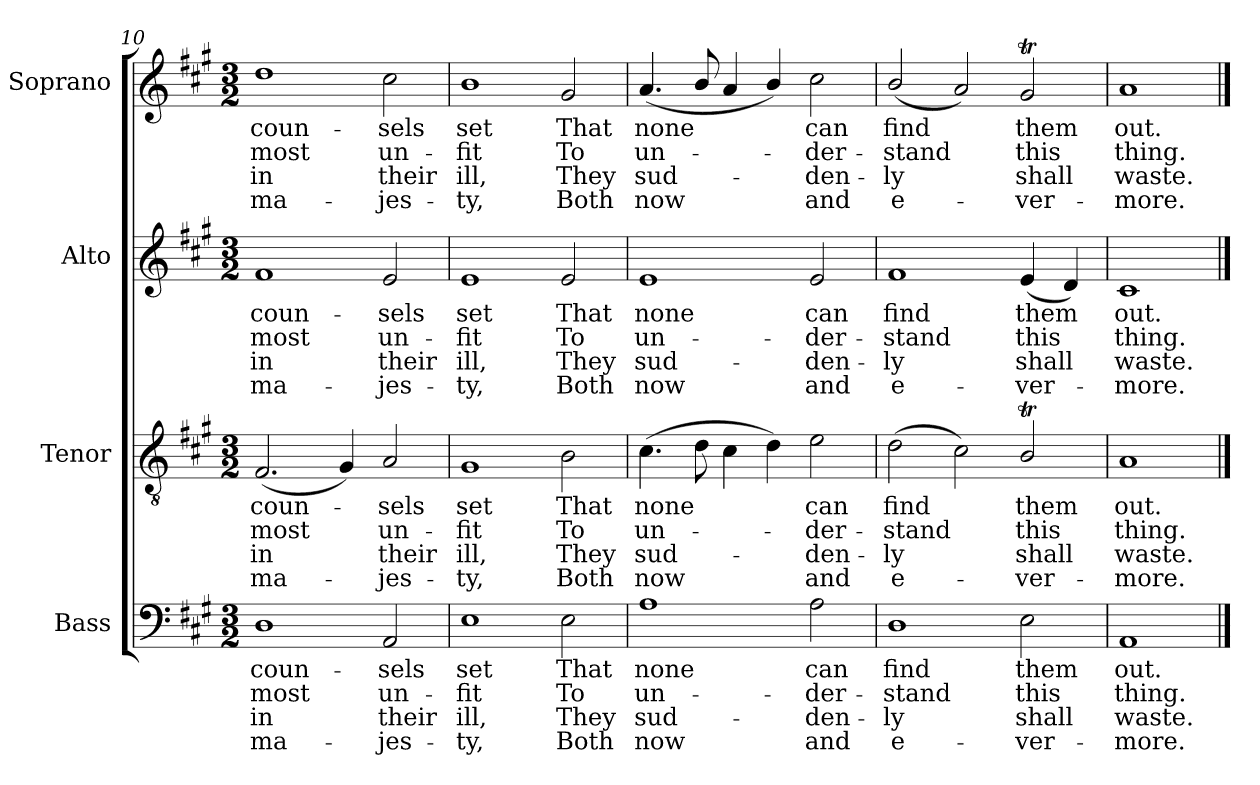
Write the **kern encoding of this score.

**kern	**text	**text	**text	**text	**kern	**text	**text	**text	**text	**kern	**text	**text	**text	**text	**kern	**text	**text	**text	**text
*part4	*part4	*part4	*part4	*part4	*part3	*part3	*part3	*part3	*part3	*part2	*part2	*part2	*part2	*part2	*part1	*part1	*part1	*part1	*part1
*staff4	*staff4	*staff4	*staff4	*staff4	*staff3	*staff3	*staff3	*staff3	*staff3	*staff2	*staff2	*staff2	*staff2	*staff2	*staff1	*staff1	*staff1	*staff1	*staff1
*I"Bass	*	*	*	*	*I"Tenor	*	*	*	*	*I"Alto	*	*	*	*	*I"Soprano	*	*	*	*
*I'B.	*	*	*	*	*I'T.	*	*	*	*	*I'A.	*	*	*	*	*I'S.	*	*	*	*
*clefF4	*	*	*	*	*clefGv2	*	*	*	*	*clefG2	*	*	*	*	*clefG2	*	*	*	*
*	*	*	*	*	*ITrd7c12	*	*	*	*	*	*	*	*	*	*	*	*	*	*
*k[f#c#g#]	*	*	*	*	*k[f#c#g#]	*	*	*	*	*k[f#c#g#]	*	*	*	*	*k[f#c#g#]	*	*	*	*
*A:	*	*	*	*	*A:	*	*	*	*	*A:	*	*	*	*	*A:	*	*	*	*
*M3/2	*	*	*	*	*M3/2	*	*	*	*	*M3/2	*	*	*	*	*M3/2	*	*	*	*
=10	=10	=10	=10	=10	=10	=10	=10	=10	=10	=10	=10	=10	=10	=10	=10	=10	=10	=10	=10
!	!LO:LY:b:color=#000000	!LO:LY:b:color=#000000	!LO:LY:b:color=#000000	!LO:LY:b:color=#000000	!	!	!	!	!	!	!	!	!	!	!	!	!	!	!
!	!	!	!	!	!	!LO:LY:b:color=#000000	!LO:LY:b:color=#000000	!LO:LY:b:color=#000000	!LO:LY:b:color=#000000	!	!	!	!	!	!	!	!	!	!
!	!	!	!	!	!	!	!	!	!	!	!LO:LY:b:color=#000000	!LO:LY:b:color=#000000	!LO:LY:b:color=#000000	!LO:LY:b:color=#000000	!	!	!	!	!
!	!	!	!	!	!	!	!	!	!	!	!	!	!	!	!	!LO:LY:b:color=#000000	!LO:LY:b:color=#000000	!LO:LY:b:color=#000000	!LO:LY:b:color=#000000
1Di	coun-	most	in	ma-	(2.FF#i/	coun-	most	in	ma-	1f#i	coun-	most	in	ma-	1ddi	coun-	most	in	ma-
.	.	.	.	.	4GG#i/)	.	.	.	.	.	.	.	.	.	.	.	.	.	.
!	!LO:LY:b:color=#000000	!LO:LY:b:color=#000000	!LO:LY:b:color=#000000	!LO:LY:b:color=#000000	!	!	!	!	!	!	!	!	!	!	!	!	!	!	!
!	!	!	!	!	!	!LO:LY:b:color=#000000	!LO:LY:b:color=#000000	!LO:LY:b:color=#000000	!LO:LY:b:color=#000000	!	!	!	!	!	!	!	!	!	!
!	!	!	!	!	!	!	!	!	!	!	!LO:LY:b:color=#000000	!LO:LY:b:color=#000000	!LO:LY:b:color=#000000	!LO:LY:b:color=#000000	!	!	!	!	!
!	!	!	!	!	!	!	!	!	!	!	!	!	!	!	!	!LO:LY:b:color=#000000	!LO:LY:b:color=#000000	!LO:LY:b:color=#000000	!LO:LY:b:color=#000000
2AAi/	-sels	un-	-their	jes-	2AAi/	-sels	un-	-their	jes-	2ei/	-sels	un-	-their	jes-	2cc#i\	-sels	un-	-their	jes-
=11	=11	=11	=11	=11	=11	=11	=11	=11	=11	=11	=11	=11	=11	=11	=11	=11	=11	=11	=11
!	!LO:LY:b:color=#000000	!LO:LY:b:color=#000000	!LO:LY:b:color=#000000	!LO:LY:b:color=#000000	!	!	!	!	!	!	!	!	!	!	!	!	!	!	!
!	!	!	!	!	!	!LO:LY:b:color=#000000	!LO:LY:b:color=#000000	!LO:LY:b:color=#000000	!LO:LY:b:color=#000000	!	!	!	!	!	!	!	!	!	!
!	!	!	!	!	!	!	!	!	!	!	!LO:LY:b:color=#000000	!LO:LY:b:color=#000000	!LO:LY:b:color=#000000	!LO:LY:b:color=#000000	!	!	!	!	!
!	!	!	!	!	!	!	!	!	!	!	!	!	!	!	!	!LO:LY:b:color=#000000	!LO:LY:b:color=#000000	!LO:LY:b:color=#000000	!LO:LY:b:color=#000000
1Ei	set	-fit	-ill,	ty,	1GG#i	set	-fit	-ill,	ty,	1ei	set	-fit	-ill,	ty,	1bi	set	-fit	-ill,	ty,
!	!LO:LY:b:color=#000000	!LO:LY:b:color=#000000	!LO:LY:b:color=#000000	!LO:LY:b:color=#000000	!	!	!	!	!	!	!	!	!	!	!	!	!	!	!
!	!	!	!	!	!	!LO:LY:b:color=#000000	!LO:LY:b:color=#000000	!LO:LY:b:color=#000000	!LO:LY:b:color=#000000	!	!	!	!	!	!	!	!	!	!
!	!	!	!	!	!	!	!	!	!	!	!LO:LY:b:color=#000000	!LO:LY:b:color=#000000	!LO:LY:b:color=#000000	!LO:LY:b:color=#000000	!	!	!	!	!
!	!	!	!	!	!	!	!	!	!	!	!	!	!	!	!	!LO:LY:b:color=#000000	!LO:LY:b:color=#000000	!LO:LY:b:color=#000000	!LO:LY:b:color=#000000
2Ei\	That	To	They	Both	2BBi\	That	To	They	Both	2ei/	That	To	They	Both	2g#i/	That	To	They	Both
=12	=12	=12	=12	=12	=12	=12	=12	=12	=12	=12	=12	=12	=12	=12	=12	=12	=12	=12	=12
!	!LO:LY:b:color=#000000	!LO:LY:b:color=#000000	!LO:LY:b:color=#000000	!LO:LY:b:color=#000000	!	!	!	!	!	!	!	!	!	!	!	!	!	!	!
!	!	!	!	!	!	!LO:LY:b:color=#000000	!LO:LY:b:color=#000000	!LO:LY:b:color=#000000	!LO:LY:b:color=#000000	!	!	!	!	!	!	!	!	!	!
!	!	!	!	!	!	!	!	!	!	!	!LO:LY:b:color=#000000	!LO:LY:b:color=#000000	!LO:LY:b:color=#000000	!LO:LY:b:color=#000000	!	!	!	!	!
!	!	!	!	!	!	!	!	!	!	!	!	!	!	!	!	!LO:LY:b:color=#000000	!LO:LY:b:color=#000000	!LO:LY:b:color=#000000	!LO:LY:b:color=#000000
1Ai	none	un-	sud-	-now	(4.C#i\	none	un-	sud-	-now	1ei	none	un-	sud-	-now	(4.ai/	none	un-	sud-	-now
.	.	.	.	.	8Di\	.	.	.	.	.	.	.	.	.	8bi/	.	.	.	.
.	.	.	.	.	4C#i\	.	.	.	.	.	.	.	.	.	4ai/	.	.	.	.
.	.	.	.	.	4Di\)	.	.	.	.	.	.	.	.	.	4bi/)	.	.	.	.
!	!LO:LY:b:color=#000000	!LO:LY:b:color=#000000	!LO:LY:b:color=#000000	!LO:LY:b:color=#000000	!	!	!	!	!	!	!	!	!	!	!	!	!	!	!
!	!	!	!	!	!	!LO:LY:b:color=#000000	!LO:LY:b:color=#000000	!LO:LY:b:color=#000000	!LO:LY:b:color=#000000	!	!	!	!	!	!	!	!	!	!
!	!	!	!	!	!	!	!	!	!	!	!LO:LY:b:color=#000000	!LO:LY:b:color=#000000	!LO:LY:b:color=#000000	!LO:LY:b:color=#000000	!	!	!	!	!
!	!	!	!	!	!	!	!	!	!	!	!	!	!	!	!	!LO:LY:b:color=#000000	!LO:LY:b:color=#000000	!LO:LY:b:color=#000000	!LO:LY:b:color=#000000
2Ai\	can	-der-	den-	-and	2Ei\	can	-der-	den-	-and	2ei/	can	-der-	den-	-and	2cc#i\	can	-der-	den-	-and
=13	=13	=13	=13	=13	=13	=13	=13	=13	=13	=13	=13	=13	=13	=13	=13	=13	=13	=13	=13
!	!LO:LY:b:color=#000000	!LO:LY:b:color=#000000	!LO:LY:b:color=#000000	!LO:LY:b:color=#000000	!	!	!	!	!	!	!	!	!	!	!	!	!	!	!
!	!	!	!	!	!	!LO:LY:b:color=#000000	!LO:LY:b:color=#000000	!LO:LY:b:color=#000000	!LO:LY:b:color=#000000	!	!	!	!	!	!	!	!	!	!
!	!	!	!	!	!	!	!	!	!	!	!LO:LY:b:color=#000000	!LO:LY:b:color=#000000	!LO:LY:b:color=#000000	!LO:LY:b:color=#000000	!	!	!	!	!
!	!	!	!	!	!	!	!	!	!	!	!	!	!	!	!	!LO:LY:b:color=#000000	!LO:LY:b:color=#000000	!LO:LY:b:color=#000000	!LO:LY:b:color=#000000
1Di	find	-stand	ly	e-	(2Di\	find	-stand	ly	e-	1f#i	find	-stand	ly	e-	(2bi/	find	-stand	ly	e-
.	.	.	.	.	2C#i\)	.	.	.	.	.	.	.	.	.	2ai/)	.	.	.	.
!	!LO:LY:b:color=#000000	!LO:LY:b:color=#000000	!LO:LY:b:color=#000000	!LO:LY:b:color=#000000	!	!	!	!	!	!	!	!	!	!	!	!	!	!	!
!	!	!	!	!	!	!LO:LY:b:color=#000000	!LO:LY:b:color=#000000	!LO:LY:b:color=#000000	!LO:LY:b:color=#000000	!	!	!	!	!	!	!	!	!	!
!	!	!	!	!	!	!	!	!	!	!	!LO:LY:b:color=#000000	!LO:LY:b:color=#000000	!LO:LY:b:color=#000000	!LO:LY:b:color=#000000	!	!	!	!	!
!	!	!	!	!	!	!	!	!	!	!	!	!	!	!	!	!LO:LY:b:color=#000000	!LO:LY:b:color=#000000	!LO:LY:b:color=#000000	!LO:LY:b:color=#000000
2Ei\	them	this	-shall	ver-	2BBTi/	them	this	-shall	ver-	(4ei/	them	this	-shall	ver-	2g#ti/	them	this	-shall	ver-
.	.	.	.	.	.	.	.	.	.	4di/)	.	.	.	.	.	.	.	.	.
=14	=14	=14	=14	=14	=14	=14	=14	=14	=14	=14	=14	=14	=14	=14	=14	=14	=14	=14	=14
!	!LO:LY:b:color=#000000	!LO:LY:b:color=#000000	!LO:LY:b:color=#000000	!LO:LY:b:color=#000000	!	!	!	!	!	!	!	!	!	!	!	!	!	!	!
!	!	!	!	!	!	!LO:LY:b:color=#000000	!LO:LY:b:color=#000000	!LO:LY:b:color=#000000	!LO:LY:b:color=#000000	!	!	!	!	!	!	!	!	!	!
!	!	!	!	!	!	!	!	!	!	!	!LO:LY:b:color=#000000	!LO:LY:b:color=#000000	!LO:LY:b:color=#000000	!LO:LY:b:color=#000000	!	!	!	!	!
!	!	!	!	!	!	!	!	!	!	!	!	!	!	!	!	!LO:LY:b:color=#000000	!LO:LY:b:color=#000000	!LO:LY:b:color=#000000	!LO:LY:b:color=#000000
1AAi	out.	thing.	-waste.	more.	1AAi	out.	thing.	-waste.	more.	1c#i	out.	thing.	-waste.	more.	1ai	out.	thing.	-waste.	more.
==	==	==	==	==	==	==	==	==	==	==	==	==	==	==	==	==	==	==	==
*-	*-	*-	*-	*-	*-	*-	*-	*-	*-	*-	*-	*-	*-	*-	*-	*-	*-	*-	*-
